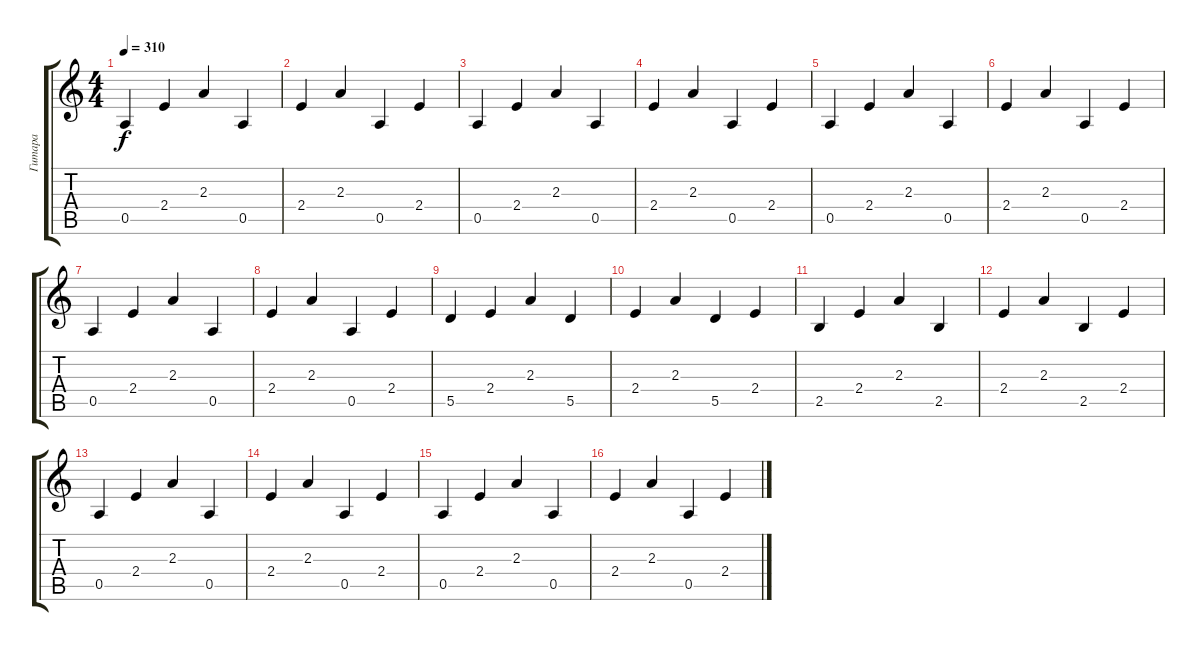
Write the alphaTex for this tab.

\track ("Гитара" "Гитара") {instrument overdrivenguitar}
\staff {score tabs}
\tuning (E4 B3 G3 D3 A2 D2) {hide}
\ts (4 4)
\tempo 310
\clef g2
\ks c
0.5.4{dy f} 2.4.4 2.3.4 0.5.4 |
2.4.4 2.3.4 0.5.4 2.4.4 |
0.5.4 2.4.4 2.3.4 0.5.4 |
2.4.4 2.3.4 0.5.4 2.4.4 |
0.5.4 2.4.4 2.3.4 0.5.4 |
2.4.4 2.3.4 0.5.4 2.4.4 |
0.5.4 2.4.4 2.3.4 0.5.4 |
2.4.4 2.3.4 0.5.4 2.4.4 |
5.5.4 2.4.4 2.3.4 5.5.4 |
2.4.4 2.3.4 5.5.4 2.4.4 |
2.5.4 2.4.4 2.3.4 2.5.4 |
2.4.4 2.3.4 2.5.4 2.4.4 |
0.5.4 2.4.4 2.3.4 0.5.4 |
2.4.4 2.3.4 0.5.4 2.4.4 |
0.5.4 2.4.4 2.3.4 0.5.4 |
2.4.4 2.3.4 0.5.4 2.4.4
